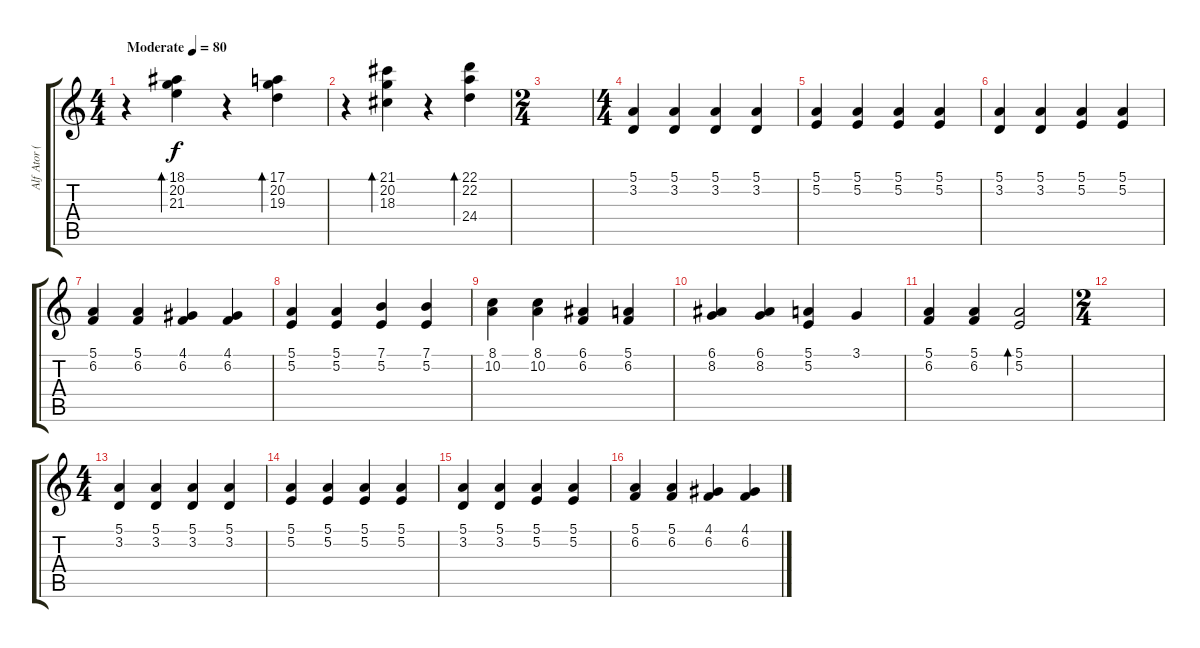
\track ("Alf Ator (rechte Hand)" "Alf Ator (") {instrument acousticgrandpiano}
\staff {score tabs}
\tuning (E4 B3 G3 D3 A2 E2) {hide}
\ts (4 4)
\tempo (80 "Moderate")
\clef g2
\ks c
r.4{dy f instrument acousticgrandpiano} (18.1 20.2 21.3).4{bd 240} r.4 (17.1 20.2 19.3).4{bd 240} |
r.4 (21.1 20.2 18.3).4{bd 240} r.4 (22.1 22.2 24.4).4{bd 240} |
\ts (2 4)
|
\ts (4 4)
(5.1 3.2).4 (5.1 3.2).4 (5.1 3.2).4 (5.1 3.2).4 |
(5.1 5.2).4 (5.1 5.2).4 (5.1 5.2).4 (5.1 5.2).4 |
(5.1 3.2).4 (5.1 3.2).4 (5.1 5.2).4 (5.1 5.2).4 |
(5.1 6.2).4 (5.1 6.2).4 (4.1 6.2).4 (4.1 6.2).4 |
(5.1 5.2).4 (5.1 5.2).4 (7.1 5.2).4 (7.1 5.2).4 |
(8.1 10.2).4 (8.1 10.2).4 (6.1 6.2).4 (5.1 6.2).4 |
(6.1 8.2).4 (6.1 8.2).4 (5.1 5.2).4 3.1.4 |
(5.1 6.2).4 (5.1 6.2).4 (5.1 5.2).2{bd 240} |
\ts (2 4)
|
\ts (4 4)
(5.1 3.2).4 (5.1 3.2).4 (5.1 3.2).4 (5.1 3.2).4 |
(5.1 5.2).4 (5.1 5.2).4 (5.1 5.2).4 (5.1 5.2).4 |
(5.1 3.2).4 (5.1 3.2).4 (5.1 5.2).4 (5.1 5.2).4 |
(5.1 6.2).4 (5.1 6.2).4 (4.1 6.2).4 (4.1 6.2).4
